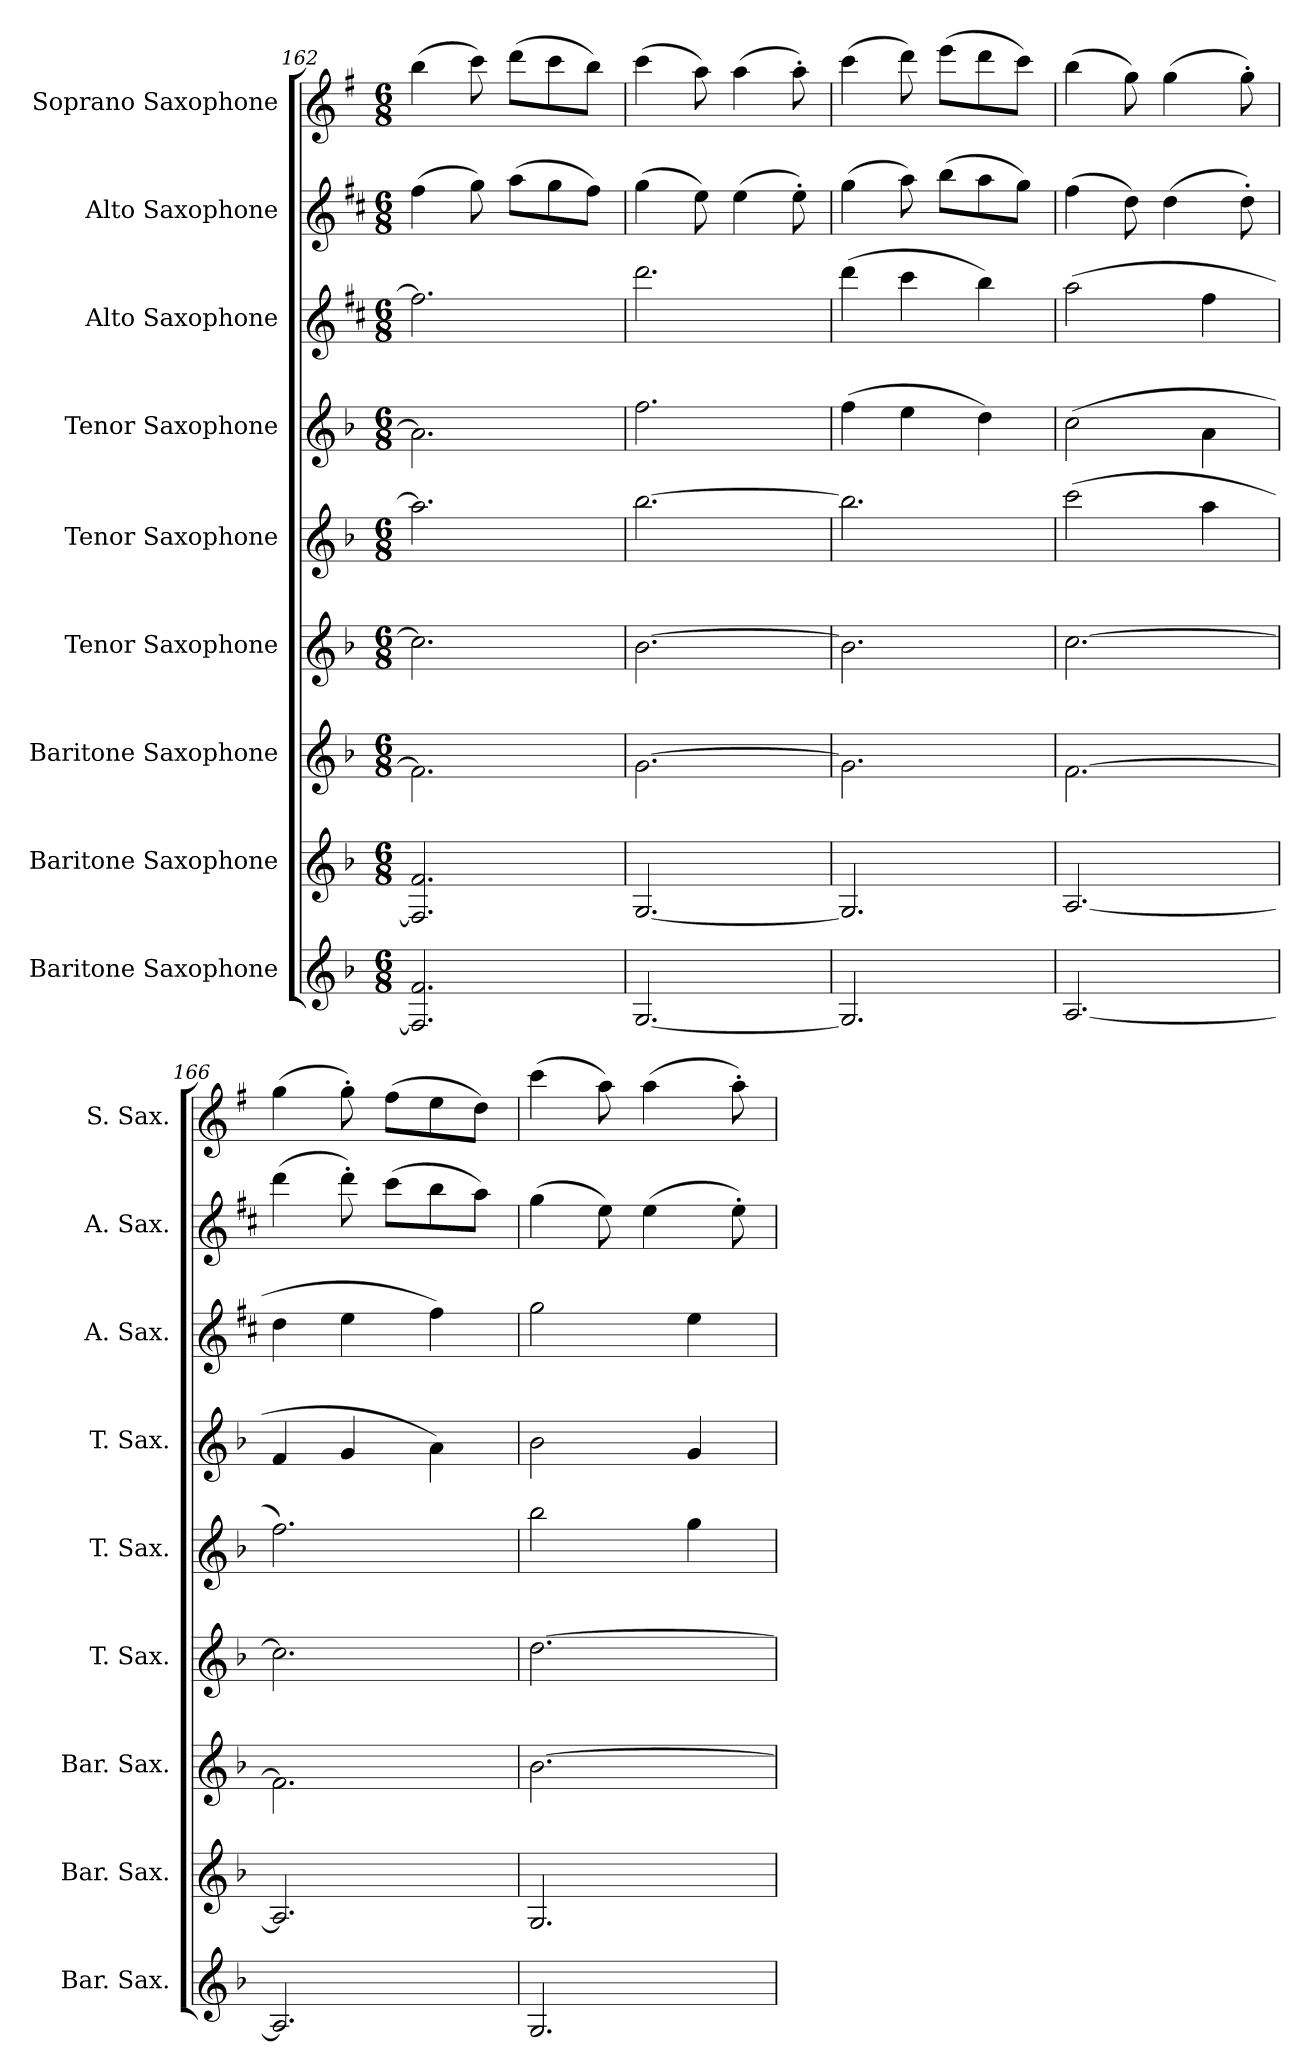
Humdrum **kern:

**kern	**kern	**kern	**kern	**kern	**kern	**kern	**kern	**kern
*part9	*part8	*part7	*part6	*part5	*part4	*part3	*part2	*part1
*staff9	*staff8	*staff7	*staff6	*staff5	*staff4	*staff3	*staff2	*staff1
*I"Baritone Saxophone	*I"Baritone Saxophone	*I"Baritone Saxophone	*I"Tenor Saxophone	*I"Tenor Saxophone	*I"Tenor Saxophone	*I"Alto Saxophone	*I"Alto Saxophone	*I"Soprano Saxophone
*I'Bar. Sax.	*I'Bar. Sax.	*I'Bar. Sax.	*I'T. Sax.	*I'T. Sax.	*I'T. Sax.	*I'A. Sax.	*I'A. Sax.	*I'S. Sax.
*clefG2	*clefG2	*clefG2	*clefG2	*clefG2	*clefG2	*clefG2	*clefG2	*clefG2
*ITrd12c21	*ITrd12c21	*ITrd12c21	*ITrd8c14	*ITrd8c14	*ITrd8c14	*ITrd5c9	*ITrd5c9	*ITrd1c2
*k[b-]	*k[b-]	*k[b-]	*k[b-]	*k[b-]	*k[b-]	*k[b-]	*k[b-]	*k[b-]
*M6/8	*M6/8	*M6/8	*M6/8	*M6/8	*M6/8	*M6/8	*M6/8	*M6/8
=162	=162	=162	=162	=162	=162	=162	=162	=162
2.FF/] 2.F/	2.FF/] 2.F/	2.F\]	2.c\]	2.a\]	2.A\]	2.a\]	(4a\	(4aa\
.	.	.	.	.	.	.	8b-\)	8bb-\)
.	.	.	.	.	.	.	(8cc\L	(8ccc\L
.	.	.	.	.	.	.	8b-\	8bb-\
.	.	.	.	.	.	.	8a\J)	8aa\J)
=163	=163	=163	=163	=163	=163	=163	=163	=163
[2.GG/	[2.GG/	[2.G\	[2.B-\	[2.b-\	2.f\	2.ff\	(4b-\	(4bb-\
.	.	.	.	.	.	.	8g\)	8gg\)
.	.	.	.	.	.	.	(4g\	(4gg\
.	.	.	.	.	.	.	8g'\)	8gg'\)
=164	=164	=164	=164	=164	=164	=164	=164	=164
2.GG/]	2.GG/]	2.G\]	2.B-\]	2.b-\]	(4f\	(4ff\	(4b-\	(4bb-\
.	.	.	.	.	4e\	4ee\	8cc\)	8ccc\)
.	.	.	.	.	.	.	(8dd\L	(8ddd\L
.	.	.	.	.	4d\)	4dd\)	8cc\	8ccc\
.	.	.	.	.	.	.	8b-\J)	8bb-\J)
=165	=165	=165	=165	=165	=165	=165	=165	=165
[2.AA/	[2.AA/	[2.F\	[2.c\	(2cc\	(2c\	(2cc\	(4a\	(4aa\
.	.	.	.	.	.	.	8f\)	8ff\)
.	.	.	.	.	.	.	(4f\	(4ff\
.	.	.	.	4a\	4A\	4a\	.	.
.	.	.	.	.	.	.	8f'\)	8ff'\)
!!LO:PB:g=z
=166	=166	=166	=166	=166	=166	=166	=166	=166
2.AA/]	2.AA/]	2.F\]	2.c\]	2.f\)	4F/	4f\	(4ff\	(4ff\
.	.	.	.	.	4G/	4g\	8ff'\)	8ff'\)
.	.	.	.	.	.	.	(8ee\L	(8ee\L
.	.	.	.	.	4A\)	4a\)	8dd\	8dd\
.	.	.	.	.	.	.	8cc\J)	8cc\J)
=167	=167	=167	=167	=167	=167	=167	=167	=167
2.GG/	2.GG/	[2.B-\	[2.d\	2b-\	2B-\	2b-\	(4b-\	(4bb-\
.	.	.	.	.	.	.	8g\)	8gg\)
.	.	.	.	.	.	.	(4g\	(4gg\
.	.	.	.	4g\	4G/	4g\	.	.
.	.	.	.	.	.	.	8g'\)	8gg'\)
=	=	=	=	=	=	=	=	=
*-	*-	*-	*-	*-	*-	*-	*-	*-
